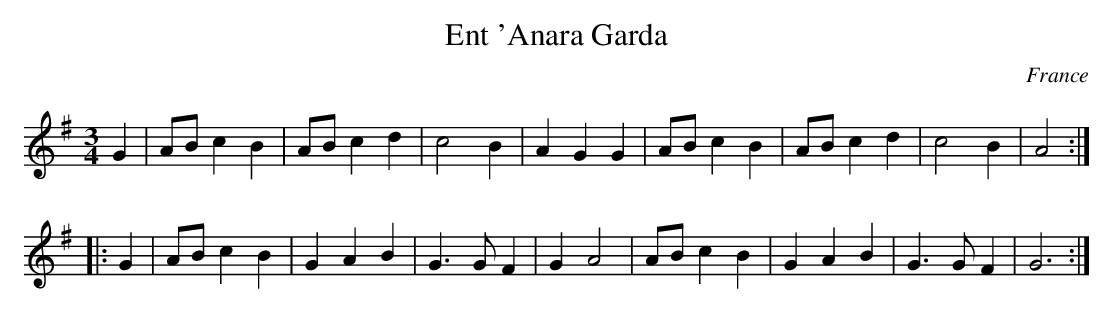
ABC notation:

X:1
T:Ent 'Anara Garda
M:3/4
O:France
K:G
G2|ABc2B2|ABc2d2|c4B2|A2G2G2|\
ABc2B2|ABc2d2|c4B2|A4::
G2|ABc2B2|G2A2B2|G3GF2|G2A4|\
ABc2B2|G2A2B2|G3GF2|G6:|
